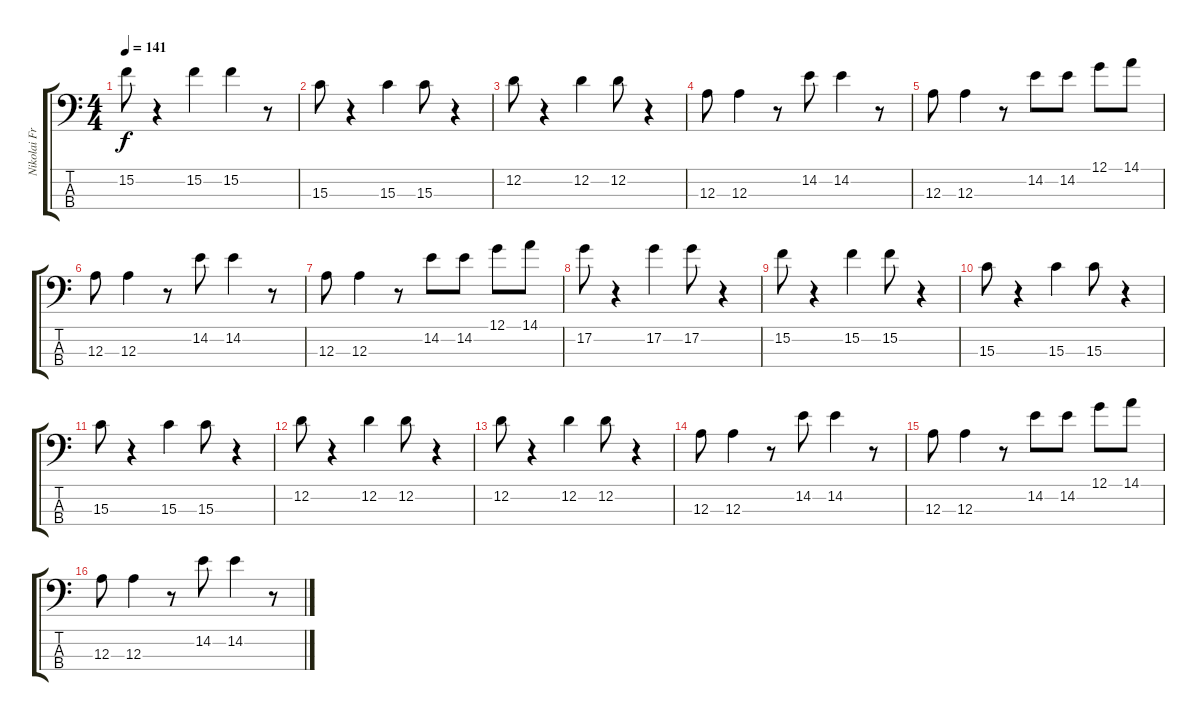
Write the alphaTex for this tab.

\track ("Nikolai Frature - Bass" "Nikolai Fr") {instrument electricbasspick}
\staff {score tabs}
\tuning (G2 D2 A1 E1) {hide}
\ts (4 4)
\tempo 141
\clef f4
\ks c
15.2.8{dy f} r.4 15.2.4 15.2.4 r.8 |
15.3.8 r.4 15.3.4 15.3.8 r.4 |
12.2.8 r.4 12.2.4 12.2.8 r.4 |
12.3.8 12.3.4 r.8 14.2.8 14.2.4 r.8 |
12.3.8 12.3.4 r.8 14.2.8 14.2.8 12.1.8 14.1.8 |
12.3.8 12.3.4 r.8 14.2.8 14.2.4 r.8 |
12.3.8 12.3.4 r.8 14.2.8 14.2.8 12.1.8 14.1.8 |
17.2.8 r.4 17.2.4 17.2.8 r.4 |
15.2.8 r.4 15.2.4 15.2.8 r.4 |
15.3.8 r.4 15.3.4 15.3.8 r.4 |
15.3.8 r.4 15.3.4 15.3.8 r.4 |
12.2.8 r.4 12.2.4 12.2.8 r.4 |
12.2.8 r.4 12.2.4 12.2.8 r.4 |
12.3.8 12.3.4 r.8 14.2.8 14.2.4 r.8 |
12.3.8 12.3.4 r.8 14.2.8 14.2.8 12.1.8 14.1.8 |
12.3.8 12.3.4 r.8 14.2.8 14.2.4 r.8
